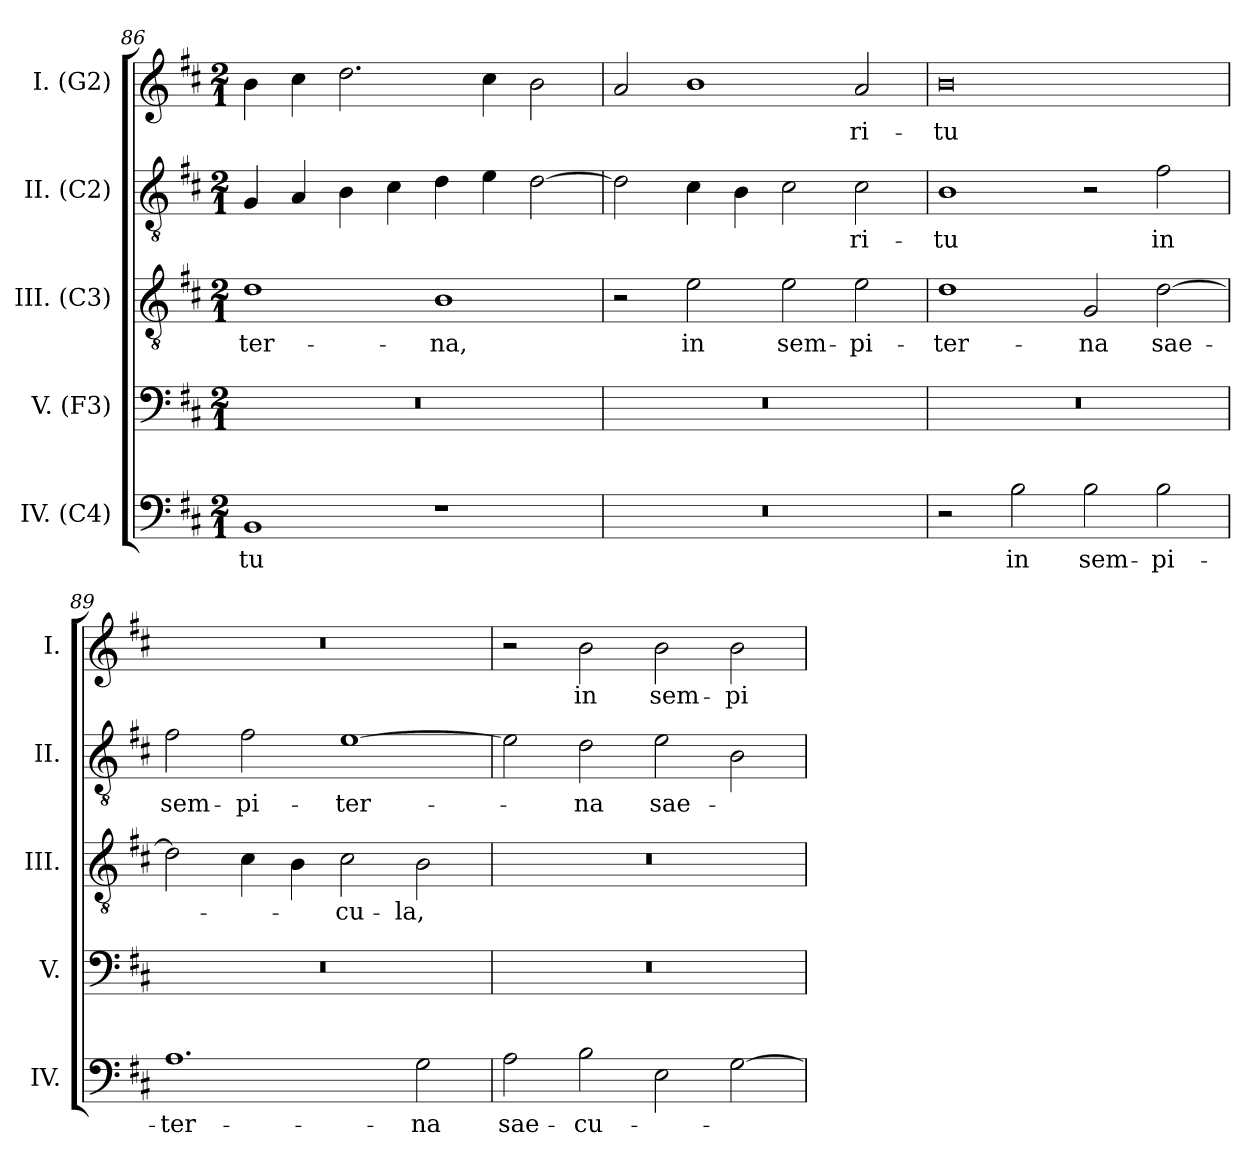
**kern	**text	**kern	**kern	**text	**kern	**text	**kern	**text
*part5	*part5	*part4	*part3	*part3	*part2	*part2	*part1	*part1
*staff5	*staff5	*staff4	*staff3	*staff3	*staff2	*staff2	*staff1	*staff1
*I"IV. (C4)	*	*I"V. (F3)	*I"III. (C3)	*	*I"II. (C2)	*	*I"I. (G2)	*
*I'IV.	*	*I'V.	*I'III.	*	*I'II.	*	*I'I.	*
*clefF4	*	*clefF4	*clefGv2	*	*clefGv2	*	*clefG2	*
*	*	*	*ITrd7c12	*	*	*	*	*
*k[f#c#]	*	*k[f#c#]	*k[f#c#]	*	*k[f#c#]	*	*k[f#c#]	*
*D:	*	*D:	*D:	*	*D:	*	*D:	*
*M2/1	*	*M2/1	*M2/1	*	*M2/1	*	*M2/1	*
=86	=86	=86	=86	=86	=86	=86	=86	=86
!	!LO:LY:b:color=#000000	!LO:N:vis=1	!	!	!	!	!	!
!	!	!	!	!LO:LY:b:color=#000000	!	!	!	!
1BBi	-tu	0r	1Di	-ter-	4Gi/	.	4bi\	.
.	.	.	.	.	4Ai/	.	4cc#i\	.
.	.	.	.	.	4Bi\	.	2.ddi\	.
.	.	.	.	.	4c#i\	.	.	.
!	!	!	!	!LO:LY:b:color=#000000	!	!	!	!
1r	.	.	1BBi	-na,	4di\	.	.	.
.	.	.	.	.	4ei\	.	4cc#i\	.
.	.	.	.	.	[2di\	.	2bi\	.
=87	=87	=87	=87	=87	=87	=87	=87	=87
!LO:N:vis=1	!	!LO:N:vis=1	!	!	!	!	!	!
0r	.	0r	2r	.	2di\]	.	2ai/	.
!	!	!	!	!LO:LY:b:color=#000000	!	!	!	!
.	.	.	2Ei\	in	4c#i\	.	1bi	.
.	.	.	.	.	4Bi\	.	.	.
!	!	!	!	!LO:LY:b:color=#000000	!	!	!	!
.	.	.	2Ei\	sem-	2c#i\	.	.	.
!	!	!	!	!LO:LY:b:color=#000000	!	!	!	!
!	!	!	!	!	!	!LO:LY:b:color=#000000	!	!
!	!	!	!	!	!	!	!	!LO:LY:b:color=#000000
.	.	.	2Ei\	-pi-	2c#i\	-ri-	2ai/	-ri-
=88	=88	=88	=88	=88	=88	=88	=88	=88
!	!	!LO:N:vis=1	!	!	!	!	!	!
!	!	!	!	!LO:LY:b:color=#000000	!	!	!	!
!	!	!	!	!	!	!LO:LY:b:color=#000000	!	!
!	!	!	!	!	!	!	!	!LO:LY:b:color=#000000
2r	.	0r	1Di	-ter-	1Bi	-tu	0bi	-tu
!	!LO:LY:b:color=#000000	!	!	!	!	!	!	!
2Bi\	in	.	.	.	.	.	.	.
!	!LO:LY:b:color=#000000	!	!	!	!	!	!	!
!	!	!	!	!LO:LY:b:color=#000000	!	!	!	!
2Bi\	sem-	.	2GGi/	-na	2r	.	.	.
!	!LO:LY:b:color=#000000	!	!	!	!	!	!	!
!	!	!	!	!LO:LY:b:color=#000000	!	!	!	!
!	!	!	!	!	!	!LO:LY:b:color=#000000	!	!
2Bi\	-pi-	.	[2Di\	sae-	2f#i\	in	.	.
=89	=89	=89	=89	=89	=89	=89	=89	=89
!	!LO:LY:b:color=#000000	!LO:N:vis=1	!	!	!	!	!	!
!	!	!	!	!	!	!LO:LY:b:color=#000000	!LO:N:vis=1	!
1.Ai	-ter-	0r	2Di\]	.	2f#i\	sem-	0r	.
!	!	!	!	!	!	!LO:LY:b:color=#000000	!	!
.	.	.	4C#i\	.	2f#i\	-pi-	.	.
.	.	.	4BBi\	.	.	.	.	.
!	!	!	!	!LO:LY:b:color=#000000	!	!	!	!
!	!	!	!	!	!	!LO:LY:b:color=#000000	!	!
.	.	.	2C#i\	-cu-	[1ei	-ter-	.	.
!	!LO:LY:b:color=#000000	!	!	!	!	!	!	!
!	!	!	!	!LO:LY:b:color=#000000	!	!	!	!
2Gi\	-na	.	2BBi\	-la,	.	.	.	.
!!LO:LB:g=z
=90	=90	=90	=90	=90	=90	=90	=90	=90
!	!LO:LY:b:color=#000000	!LO:N:vis=1	!LO:N:vis=1	!	!	!	!	!
2Ai\	sae-	0r	0r	.	2ei\]	.	2r	.
!	!LO:LY:b:color=#000000	!	!	!	!	!	!	!
!	!	!	!	!	!	!LO:LY:b:color=#000000	!	!
!	!	!	!	!	!	!	!	!LO:LY:b:color=#000000
2Bi\	-cu-	.	.	.	2di\	-na	2bi\	in
!	!	!	!	!	!	!LO:LY:b:color=#000000	!	!
!	!	!	!	!	!	!	!	!LO:LY:b:color=#000000
2Ei\	.	.	.	.	2ei\	sae-	2bi\	sem-
!	!	!	!	!	!	!	!	!LO:LY:b:color=#000000
[2Gi\	.	.	.	.	2Bi\	.	2bi\	-pi-
=	=	=	=	=	=	=	=	=
*-	*-	*-	*-	*-	*-	*-	*-	*-
